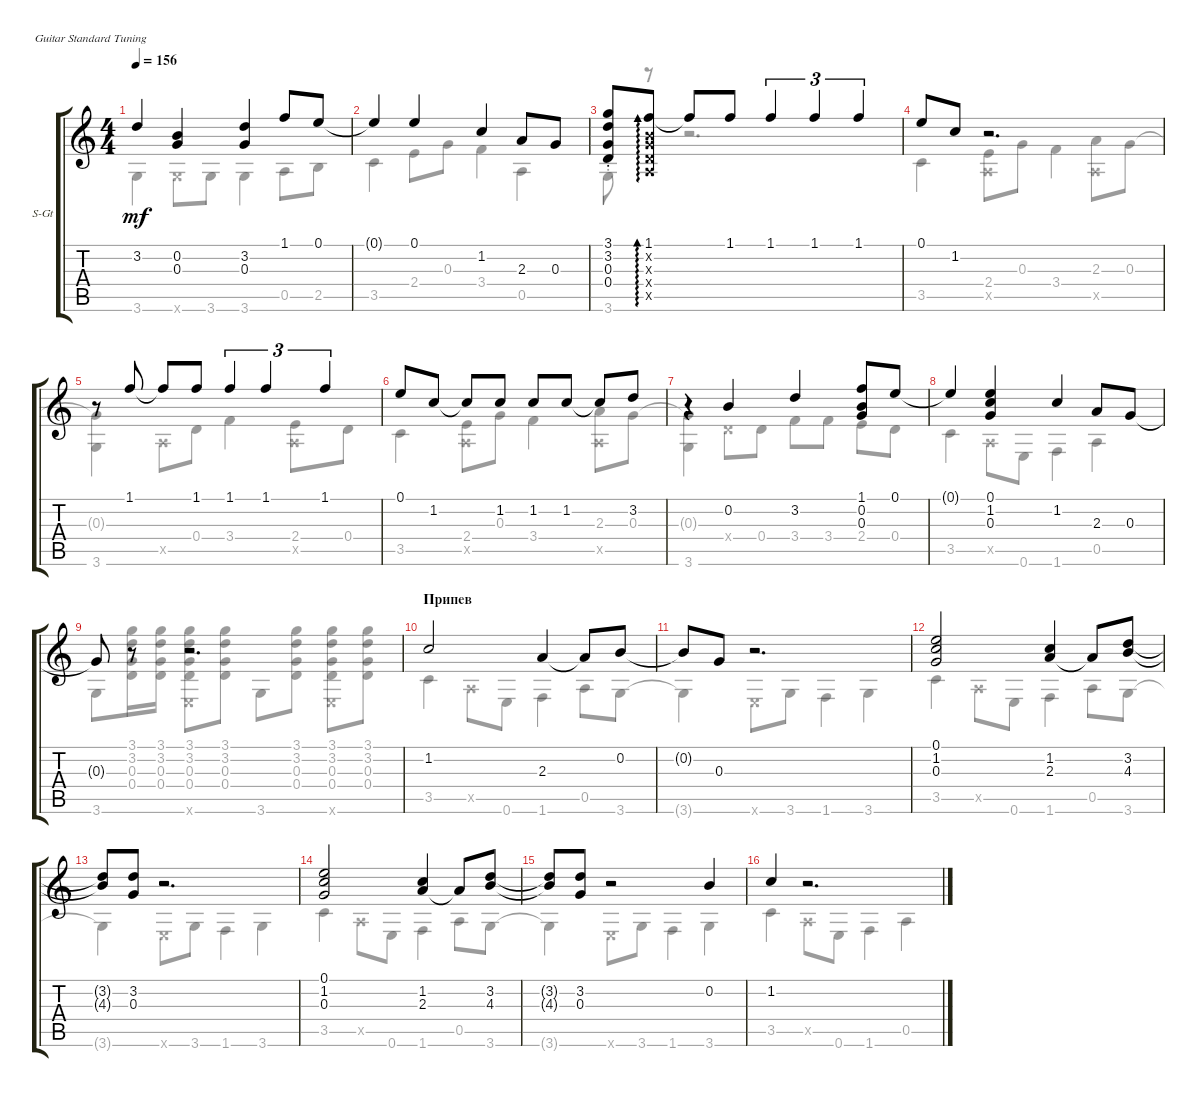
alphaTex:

\defaultSystemsLayout 4
\bracketExtendMode groupsimilarinstruments
\firstSystemTrackNameOrientation horizontal
\otherSystemsTrackNameOrientation horizontal
\track ("Steel Guitar" "S-Gt") {instrument acousticguitarsteel}
\staff {score tabs}
\tuning (E4 B3 G3 D3 A2 E2)
\voice
\ts (4 4)
\tempo 156
\clef g2
\ks c
3.2{t}.4{dy mf} (0.2 0.3).4 (3.2 0.3).4 1.1.8 0.1.8 |
\scale
0.24346 0.1{t}.4 0.1.4 1.2.4 2.3.8 0.3.8 |
\scale
0.272318 (3.1{st} 3.2{st} 0.3{st} 0.4{st}).8 (1.1 0.5{x} 0.4{x} 0.3{x} 0.2{x}).8{ad 0} 1.1{t}.8 1.1.8 1.1.4{tu (3 2)} 1.1.4{tu (3 2)} 1.1.4{tu (3 2)} |
\scale
0.216216 0.1.8 1.2.8 r.2{d} |
\scale
0.268587 r.8 1.1.8 1.1{t}.8 1.1.8 1.1.4{tu (3 2)} 1.1.4{tu (3 2)} 1.1.4{tu (3 2)} |
0.1.8 1.2.8 1.2{t}.8 1.2.8 1.2.8 1.2.8 1.2{t}.8 3.2.8 |
r.4 0.2.4 3.2.4 (1.1 0.2 0.3).8 0.1.8 |
0.1{t}.4 (0.1 1.2 0.3).4 1.2.4 2.3.8 0.3.8 |
0.3{t}.8 r.8 r.2{d} |
\section ("" "Припев")
1.2.2 2.3.4 2.3{t}.8 0.2.8 |
0.2{t}.8 0.3.8 r.2{d} |
(1.2 0.1 0.3).2 (2.3 1.2).4 2.3{t}.8 (3.2 4.3).8 |
(3.2{t} 4.3{t}).8 (0.3 3.2).8 r.2{d} |
(1.2 0.1 0.3).2 (2.3 1.2).4 2.3{t}.8 (3.2 4.3).8 |
(3.2{t} 4.3{t}).8 (0.3 3.2).8 r.2 0.2.4 |
1.2.4 r.2{d}
\voice
\clef g2
\ottava regular
\simile none
\ks c
3.6{t}.4{dy mf} 3.6{x}.8 3.6.8 3.6.4 0.5.8 2.5.8 |
\scale
0.24346 3.5.4 2.4.8 0.3.8 3.4.4 0.5.4 |
\scale
0.272318 3.6{st}.8 r.8{ad 0} r.2{d} |
\scale
0.216216 3.5.4 (2.4 0.5{x}).8 0.3.8 3.4.4 (2.3 0.5{x}).8 0.3.8 |
\scale
0.268587 (0.3{t} 3.6).4 0.5{x}.8 0.4.8 3.4.4 (2.4 0.5{x}).8 0.4.8 |
3.5.4 (2.4 0.5{x}).8 0.3.8 3.4.4 (2.3 0.5{x}).8 0.3.8 |
(0.3{t} 3.6).4 0.4{x}.8 0.4.8 3.4.8 3.4.8 2.4.8 0.4.8 |
3.5.4 0.5{x}.8 0.6.8 1.6.4 0.5.4 |
3.6.8 (3.1 3.2 0.3 0.4).16 (3.1 3.2 0.3 0.4).16 (3.1 3.2 0.3 0.4 0.6{x}).8 (3.1 3.2 0.3 0.4).8 3.6.8 (3.1 3.2 0.3 0.4).8 (3.1 3.2 0.3 0.4 0.6{x}).8 (3.1 3.2 0.3 0.4).8 |
3.5.4 0.5{x}.8 0.6.8 1.6.4 0.5.8 3.6.8 |
3.6{t}.4 0.6{x}.8 3.6.8 1.6.4 3.6.4 |
3.5.4 0.5{x}.8 0.6.8 1.6.4 0.5.8 3.6.8 |
3.6{t}.4 0.6{x}.8 3.6.8 1.6.4 3.6.4 |
3.5.4 0.5{x}.8 0.6.8 1.6.4 0.5.8 3.6.8 |
3.6{t}.4 0.6{x}.8 3.6.8 1.6.4 3.6.4 |
3.5.4 0.5{x}.8 0.6.8 1.6.4 0.5.4
